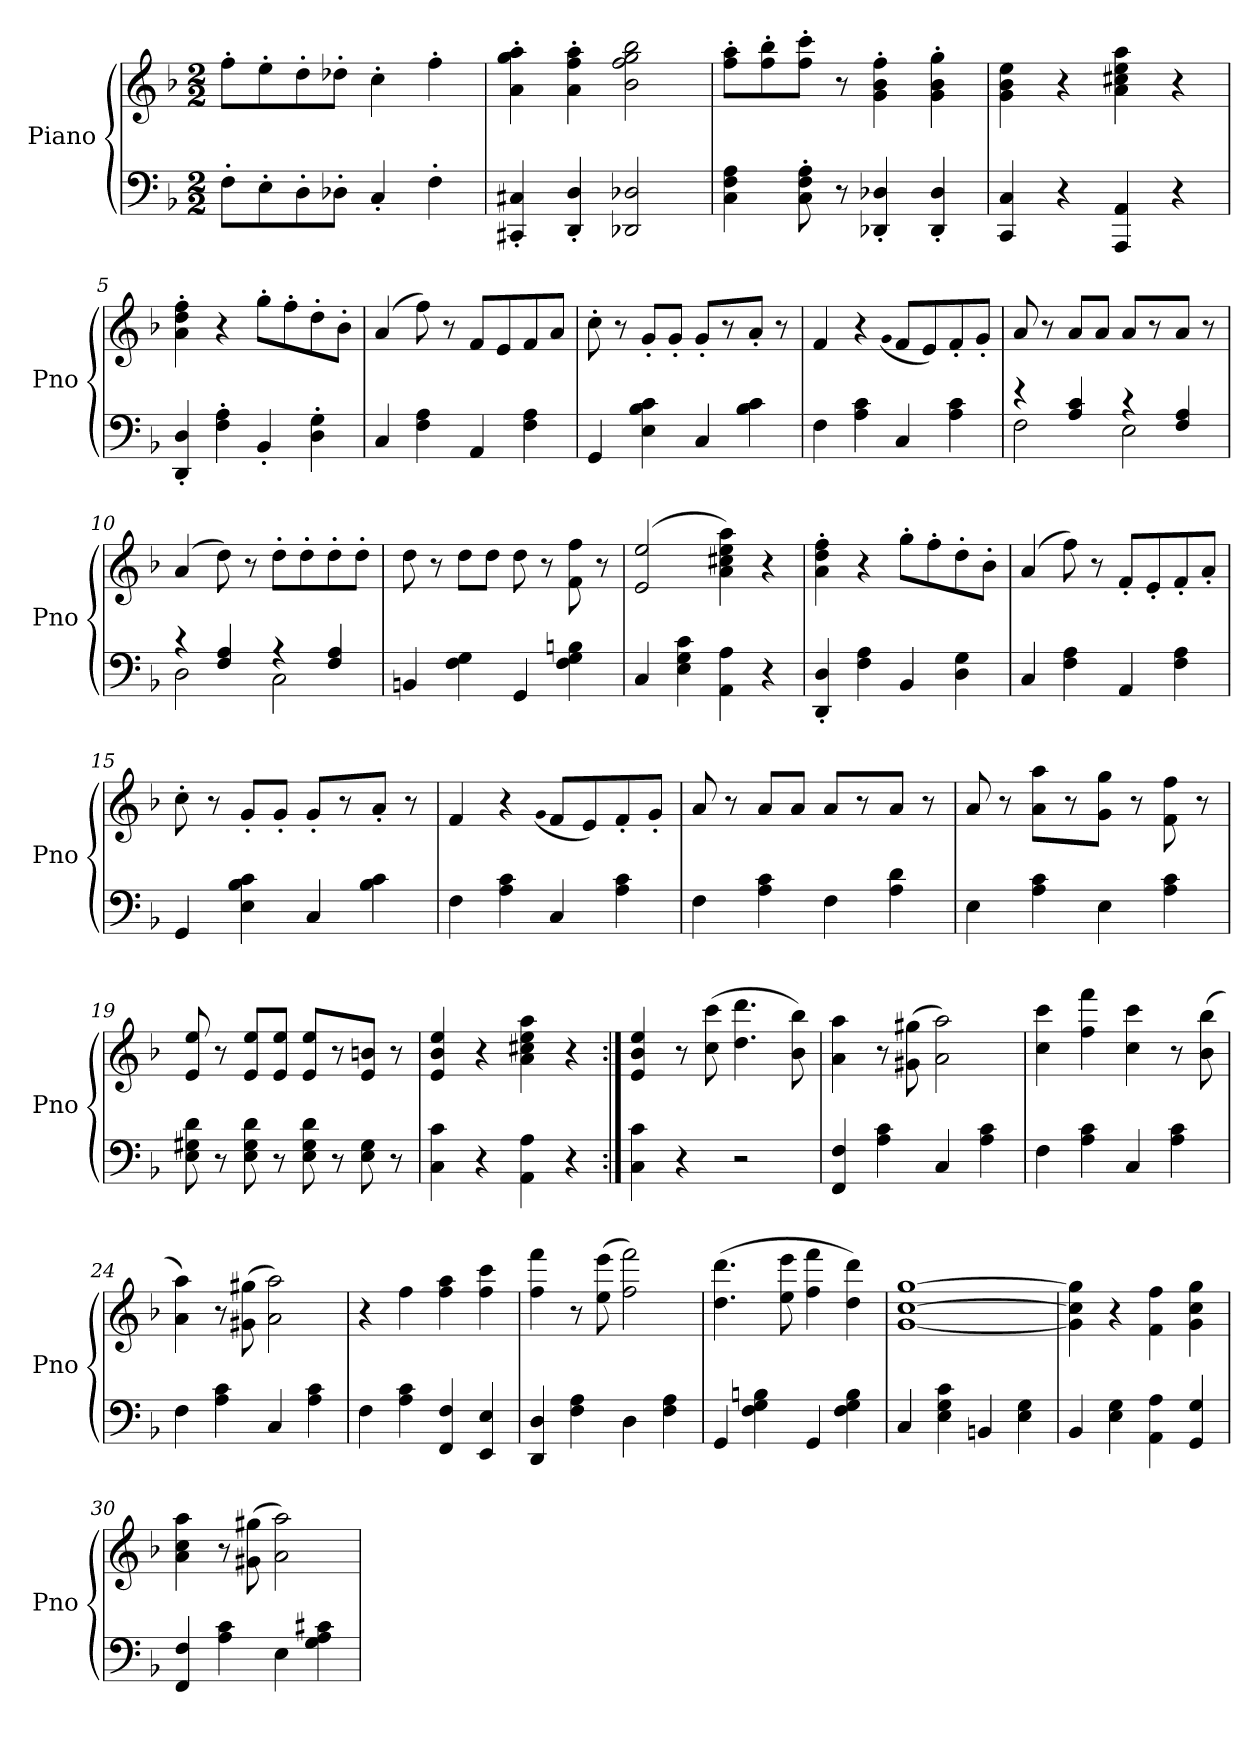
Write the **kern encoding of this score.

**kern	**kern
*part1	*part1
*staff2	*staff1
*I"Piano	*
*I'Pno	*
*clefF4	*clefG2
*k[b-]	*k[b-]
*F:	*F:
*M2/2	*M2/2
*MM160	*MM160
=1	=1
8F'\L	8ff'\L
8E'\	8ee'\
8D'\	8dd'\
8D-X'\J	8dd-X'\J
4C'/	4cc'\
4F'\	4ff'\
=2	=2
4CC#X'/ 4C#X'/	4a'\ 4gg'\ 4aa'\
4DD'/ 4D'/	4a'\ 4ff'\ 4aa'\
2DD-X/ 2D-X/	2b-\ 2ff\ 2gg\ 2bb-\
=3	=3
4C\ 4F\ 4A\	8ff'\ 8aa'\L
.	8ff'\ 8bb-'\
8C'\ 8F'\ 8A'\	8ff'\ 8ccc'\J
8r	8r
4DD-X'/ 4D-X'/	4g'\ 4b-'\ 4ff'\
4DD-'/ 4D-'/	4g'\ 4b-'\ 4gg'\
=4	=4
4CC/ 4C/	4g\ 4b-\ 4ee\
4r	4r
4AAA/ 4AA/	4a\ 4cc#X\ 4ee\ 4aa\
4r	4r
=5	=5
4DD'/ 4D'/	4a'\ 4dd'\ 4ff'\
4F'\ 4A'\	4r
4BB-'/	8gg'\L
.	8ff'\
4D'\ 4G'\	8dd'\
.	8b-'\J
=6	=6
4C/	(4a/
4F\ 4A\	8ff\)
.	8r
4AA/	8f/L
.	8e/
4F\ 4A\	8f/
.	8a/J
=7	=7
4GG/	8cc'\
.	8r
4E\ 4B-\ 4c\	8g'/L
.	8g'/J
4C/	8g'/L
.	8r
4B-\ 4c\	8a'/J
.	8r
=8	=8
4F\	4f/
4A\ 4c\	4r
.	(qg
4C/	8f/L
.	8e/)
4A\ 4c\	8f'/
.	8g'/J
=9	=9
*^	*
4r	2F\	8a/
.	.	8r
4A/ 4c/	.	8a/L
.	.	8a/J
4r	2E\	8a/L
.	.	8r
4F/ 4A/	.	8a/J
.	.	8r
=10	=10	=10
4r	2D\	(4a/
4F/ 4A/	.	8dd\)
.	.	8r
4r	2C\	8dd'\L
.	.	8dd'\
4F/ 4A/	.	8dd'\
.	.	8dd'\J
*v	*v	*
=11	=11
4BBn/	8dd\
.	8r
4F\ 4G\	8dd\L
.	8dd\J
4GG/	8dd\
.	8r
4F\ 4G\ 4Bn\	8f\ 8ff\
.	8r
=12	=12
4C/	(2e/ 2ee/
4E\ 4G\ 4c\	.
4AA\ 4A\	4a\ 4cc#X\ 4ee\ 4aa\)
4r	4r
=13	=13
4DD'/ 4D'/	4a'\ 4dd'\ 4ff'\
4F\ 4A\	4r
4BB-/	8gg'\L
.	8ff'\
4D\ 4G\	8dd'\
.	8b-'\J
=14	=14
4C/	(4a/
4F\ 4A\	8ff\)
.	8r
4AA/	8f'/L
.	8e'/
4F\ 4A\	8f'/
.	8a'/J
=15	=15
4GG/	8cc'\
.	8r
4E\ 4B-\ 4c\	8g'/L
.	8g'/J
4C/	8g'/L
.	8r
4B-\ 4c\	8a'/J
.	8r
=16	=16
4F\	4f/
4A\ 4c\	4r
.	(qg
4C/	8f/L
.	8e/)
4A\ 4c\	8f'/
.	8g'/J
=17	=17
4F\	8a/
.	8r
4A\ 4c\	8a/L
.	8a/J
4F\	8a/L
.	8r
4A\ 4d\	8a/J
.	8r
=18	=18
4E\	8a/
.	8r
4A\ 4c\	8a\ 8aa\L
.	8r
4E\	8g\ 8gg\J
.	8r
4A\ 4c\	8f\ 8ff\
.	8r
=19	=19
8E\ 8G#X\ 8d\	8e/ 8ee/
8r	8r
8E\ 8G#\ 8d\	8e/ 8ee/L
8r	8e/ 8ee/J
8E\ 8G#\ 8d\	8e/ 8ee/L
8r	8r
8E\ 8G#\	8e/ 8bn/J
8r	8r
=20	=20
4C\ 4c\	4e/ 4b-/ 4ee/
4r	4r
4AA\ 4A\	4a\ 4cc#X\ 4ee\ 4aa\
4r	4r
=21:|!	=21:|!
4C\ 4c\	4e/ 4b-/ 4ee/
4r	8r
.	(8cc\ 8ccc\
2r	4.dd\ 4.ddd\
.	8b-\ 8bb-\)
=22	=22
4FF/ 4F/	4a\ 4aa\
4A\ 4c\	8r
.	(8g#X\ 8gg#X\
4C/	2a\ 2aa\)
4A\ 4c\	.
=23	=23
4F\	4cc\ 4ccc\
4A\ 4c\	4ff\ 4fff\
4C/	4cc\ 4ccc\
4A\ 4c\	8r
.	(8b-\ 8bb-\
=24	=24
4F\	4a\ 4aa\)
4A\ 4c\	8r
.	(8g#X\ 8gg#X\
4C/	2a\ 2aa\)
4A\ 4c\	.
=25	=25
4F\	4r
4A\ 4c\	4ff\
4FF/ 4F/	4ff\ 4aa\
4EE/ 4E/	4ff\ 4ccc\
=26	=26
4DD/ 4D/	4ff\ 4fff\
4F\ 4A\	8r
.	(8ee\ 8eee\
4D\	2ff\ 2fff\)
4F\ 4A\	.
=27	=27
4GG/	(4.dd\ 4.ddd\
4F\ 4G\ 4Bn\	.
.	8ee\ 8eee\
4GG/	4ff\ 4fff\
4F\ 4G\ 4B\	4dd\ 4ddd\)
=28	=28
4C/	[1g [1cc [1gg
4E\ 4G\ 4c\	.
4BBn/	.
4E\ 4G\	.
=29	=29
4BB-/	4g]\ 4cc]\ 4gg]\
4E\ 4G\	4r
4AA\ 4A\	4f\ 4ff\
4GG/ 4G/	4g\ 4cc\ 4gg\
=30	=30
4FF/ 4F/	4a\ 4cc\ 4aa\
4A\ 4c\	8r
.	(8g#X\ 8gg#X\
4E\	2a\ 2aa\)
4G\ 4A\ 4c#X\	.
=	=
*-	*-
